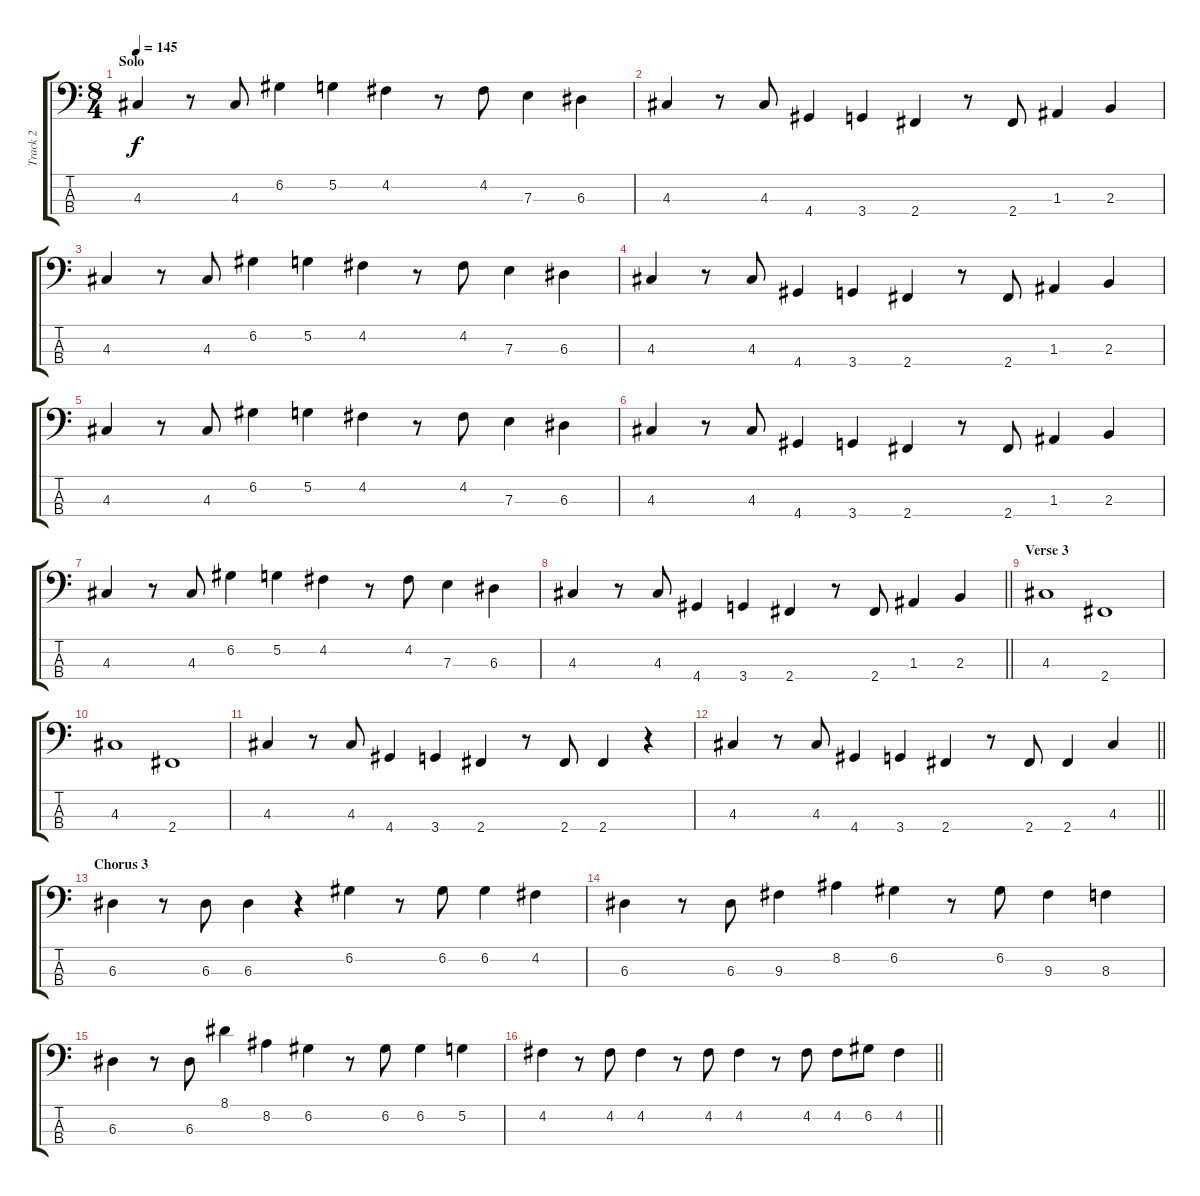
\track ("Track 2" "Track 2") {instrument electricbassfinger}
\staff {score tabs}
\tuning (G2 D2 A1 E1) {hide}
\ts (8 4)
\section ("" "Solo")
\tempo 145
\clef f4
\ks c
4.3.4{dy f} r.8 4.3.8 6.2.4 5.2.4 4.2.4 r.8 4.2.8 7.3.4 6.3.4 |
4.3.4 r.8 4.3.8 4.4.4 3.4.4 2.4.4 r.8 2.4.8 1.3.4 2.3.4 |
4.3.4 r.8 4.3.8 6.2.4 5.2.4 4.2.4 r.8 4.2.8 7.3.4 6.3.4 |
4.3.4 r.8 4.3.8 4.4.4 3.4.4 2.4.4 r.8 2.4.8 1.3.4 2.3.4 |
4.3.4 r.8 4.3.8 6.2.4 5.2.4 4.2.4 r.8 4.2.8 7.3.4 6.3.4 |
4.3.4 r.8 4.3.8 4.4.4 3.4.4 2.4.4 r.8 2.4.8 1.3.4 2.3.4 |
4.3.4 r.8 4.3.8 6.2.4 5.2.4 4.2.4 r.8 4.2.8 7.3.4 6.3.4 |
\barLineRight lightlight
4.3.4 r.8 4.3.8 4.4.4 3.4.4 2.4.4 r.8 2.4.8 1.3.4 2.3.4 |
\section ("" "Verse 3")
4.3.1 2.4.1 |
4.3.1 2.4.1 |
4.3.4 r.8 4.3.8 4.4.4 3.4.4 2.4.4 r.8 2.4.8 2.4.4 r.4 |
\barLineRight lightlight
4.3.4 r.8 4.3.8 4.4.4 3.4.4 2.4.4 r.8 2.4.8 2.4.4 4.3.4 |
\section ("" "Chorus 3")
6.3.4 r.8 6.3.8 6.3.4 r.4 6.2.4 r.8 6.2.8 6.2.4 4.2.4 |
6.3.4 r.8 6.3.8 9.3.4 8.2.4 6.2.4 r.8 6.2.8 9.3.4 8.3.4 |
6.3.4 r.8 6.3.8 8.1.4 8.2.4 6.2.4 r.8 6.2.8 6.2.4 5.2.4 |
\barLineRight lightlight
4.2.4 r.8 4.2.8 4.2.4 r.8 4.2.8 4.2.4 r.8 4.2.8 4.2.8 6.2.8 4.2.4
